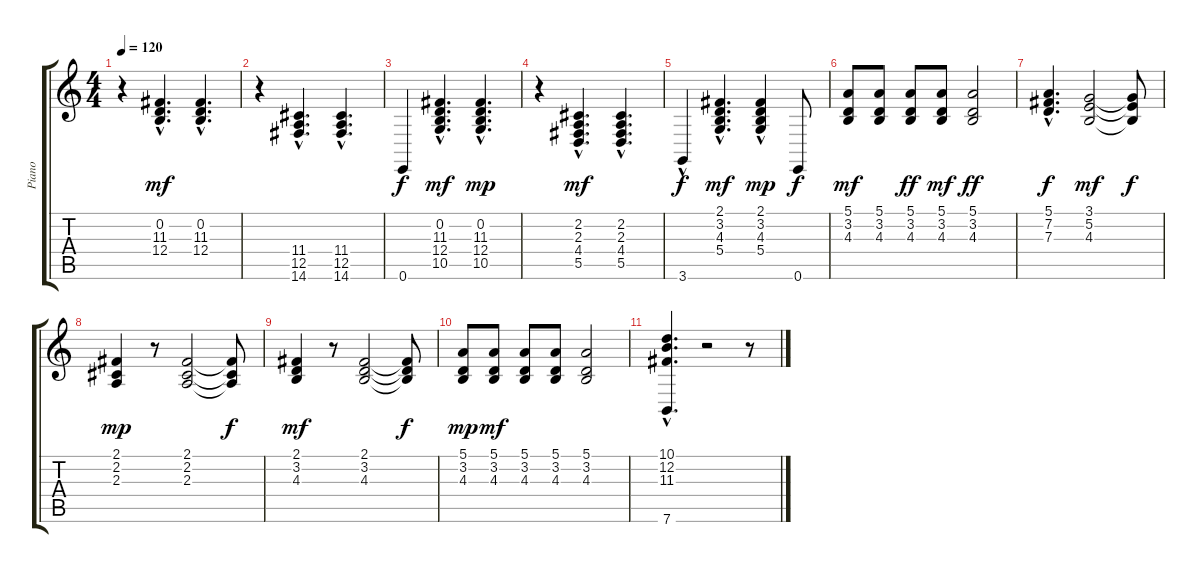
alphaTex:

\track ("Piano" "Piano") {instrument acousticgrandpiano}
\staff {score tabs}
\tuning (E4 B3 G3 D3 A2 E2) {hide}
\ts (4 4)
\tempo 120
\clef g2
\ks c
r.4{dy mp} (0.2{hac} 11.3{hac} 12.4{hac}).4{d dy mf} (0.2{hac} 11.3{hac} 12.4{hac}).4{d} |
r.4 (11.4{hac} 12.5 14.6{hac}).4{d} (11.4{hac} 12.5{hac} 14.6{hac}).4{d} |
0.6.4{dy f} (0.2{hac} 11.3{hac} 12.4{hac} 10.5{hac}).4{d dy mf} (0.2{hac} 11.3{hac} 12.4{hac} 10.5{hac}).4{d dy mp} |
r.4 (2.2{hac} 2.3 4.4{hac} 5.5{hac}).4{d dy mf} (2.2{hac} 2.3{hac} 4.4{hac} 5.5{hac}).4{d} |
3.6{hac}.4{dy f} (2.1{hac} 3.2{hac} 4.3{hac} 5.4{hac}).4{d dy mf} (2.1{hac} 3.2{hac} 4.3{hac} 5.4{hac}).4{dy mp} 0.6.8{dy f} |
(5.1 3.2 4.3).8{dy mf} (5.1 3.2 4.3).8 (5.1 3.2 4.3).8{dy ff} (5.1 3.2 4.3).8{dy mf} (5.1 3.2 4.3).2{dy ff} |
(5.1{hac} 7.2{hac} 7.3{hac}).4{d dy f} (3.1 5.2 4.3).2{dy mf} (3.1{t} 5.2{t} 4.3{t}).8{dy f} |
(2.1 2.2 2.3).4{dy mp} r.8 (2.1 2.2 2.3).2 (2.1{t} 2.2{t} 2.3{t}).8{dy f} |
(2.1 3.2 4.3).4{dy mf} r.8 (2.1 3.2 4.3).2 (2.1{t} 3.2{t} 4.3{t}).8{dy f} |
(5.1 3.2 4.3).8{dy mp} (5.1 3.2 4.3).8{dy mf} (5.1 3.2 4.3).8 (5.1 3.2 4.3).8 (5.1 3.2 4.3).2 |
(10.1 12.2 11.3{hac} 7.6).4{d} r.2 r.8
